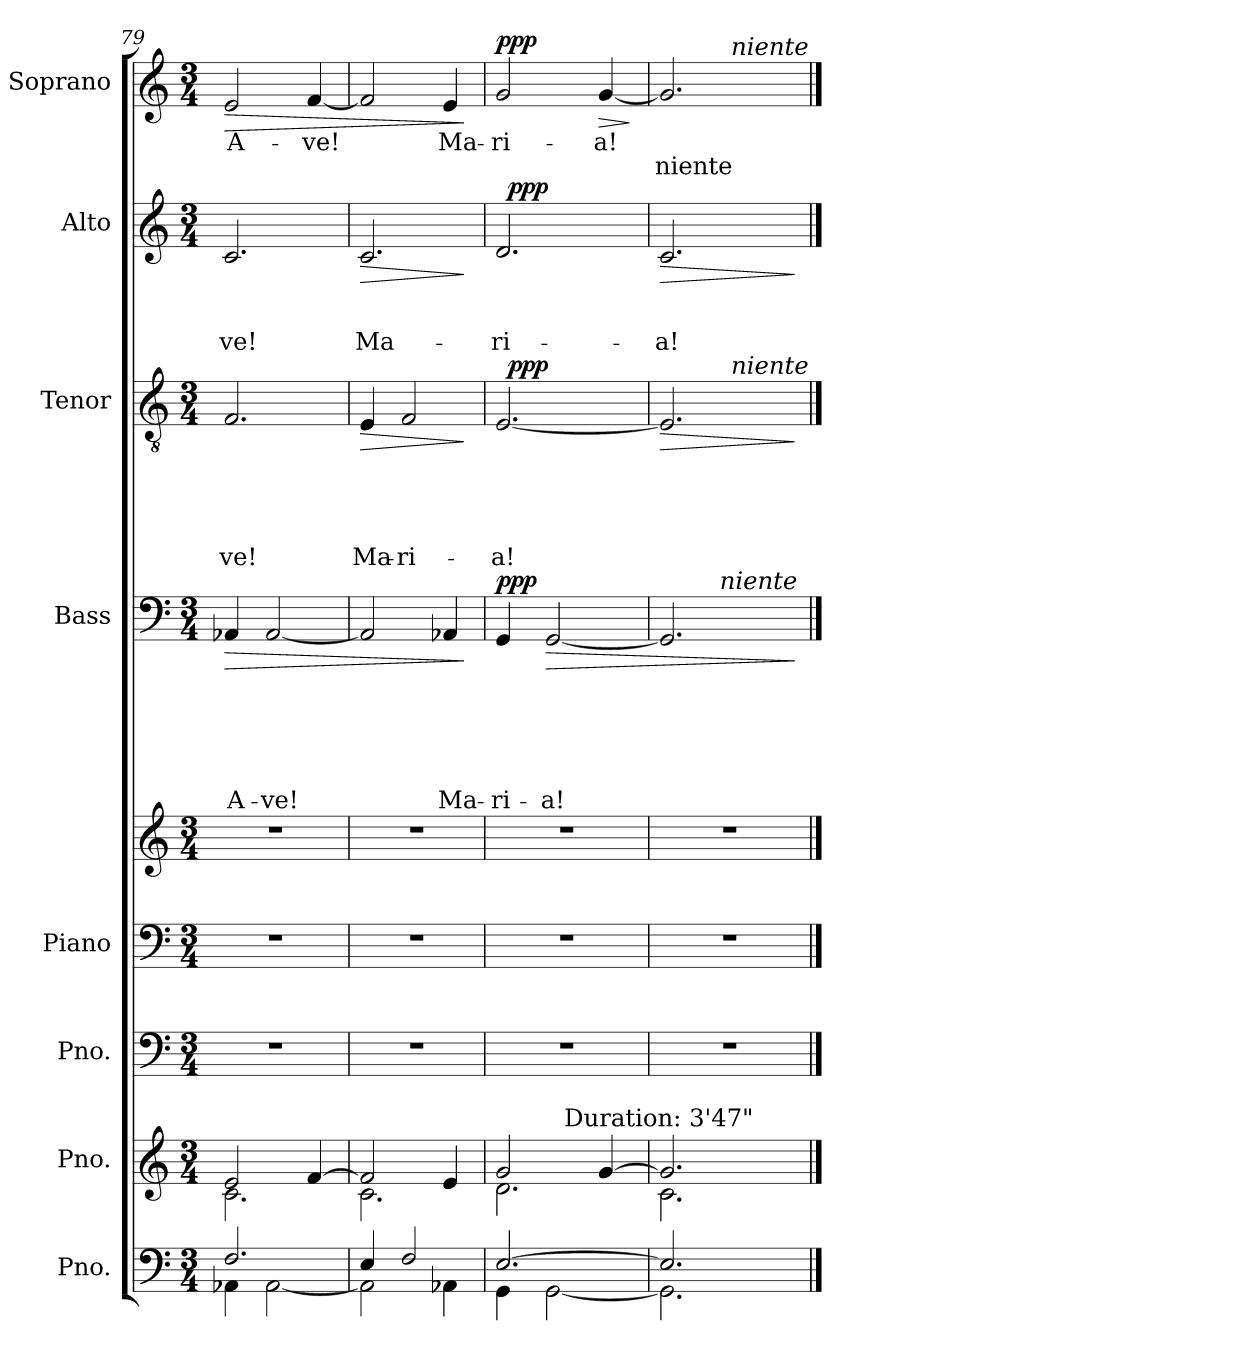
**kern	**kern	**kern	**kern	**kern	**kern	**text	**text	**text	**text	**text	**text	**dynam	**kern	**text	**text	**text	**text	**text	**dynam	**kern	**text	**text	**text	**dynam	**kern	**text	**text	**dynam
*part8	*part7	*part6	*part5	*part5	*part4	*part4	*part4	*part4	*part4	*part4	*part4	*part4	*part3	*part3	*part3	*part3	*part3	*part3	*part3	*part2	*part2	*part2	*part2	*part2	*part1	*part1	*part1	*part1
*staff9	*staff8	*staff7	*staff6	*staff5	*staff4	*staff4	*staff4	*staff4	*staff4	*staff4	*staff4	*staff4	*staff3	*staff3	*staff3	*staff3	*staff3	*staff3	*staff3	*staff2	*staff2	*staff2	*staff2	*staff2	*staff1	*staff1	*staff1	*staff1
*I"Pno.	*I"Pno.	*I"Pno.	*I"Piano	*	*I"Bass	*	*	*	*	*	*	*	*I"Tenor	*	*	*	*	*	*	*I"Alto	*	*	*	*	*I"Soprano	*	*	*
*	*	*	*	*	*I'B.	*	*	*	*	*	*	*	*I'T.	*	*	*	*	*	*	*I'A.	*	*	*	*	*I'S.	*	*	*
*clefF4	*clefG2	*clefF4	*clefF4	*clefG2	*clefF4	*	*	*	*	*	*	*	*clefGv2	*	*	*	*	*	*	*clefG2	*	*	*	*	*clefG2	*	*	*
*k[]	*k[]	*k[]	*k[]	*k[]	*k[]	*	*	*	*	*	*	*	*k[]	*	*	*	*	*	*	*k[]	*	*	*	*	*k[]	*	*	*
*C:	*C:	*C:	*C:	*C:	*C:	*	*	*	*	*	*	*	*C:	*	*	*	*	*	*	*C:	*	*	*	*	*C:	*	*	*
*M3/4	*M3/4	*M3/4	*M3/4	*M3/4	*M3/4	*	*	*	*	*	*	*	*M3/4	*	*	*	*	*	*	*M3/4	*	*	*	*	*M3/4	*	*	*
=79	=79	=79	=79	=79	=79	=79	=79	=79	=79	=79	=79	=79	=79	=79	=79	=79	=79	=79	=79	=79	=79	=79	=79	=79	=79	=79	=79	=79
*^	*^	*	*	*	*	*	*	*	*	*	*	*	*	*	*	*	*	*	*	*	*	*	*	*	*	*	*	*
!	!	!	!	!	!	!	!	!	!	!	!	!	!LO:LY:b	!LO:HP:b	!	!	!	!	!	!LO:LY:b	!	!	!	!	!LO:LY:b	!	!	!LO:LY:b	!	!LO:HP:b
2.F/	4AA-X\	2e/	2.c\	2.r	2.r	2.r	4AA-X/	.	.	.	.	.	A-	>	2.F/	.	.	.	.	-ve!	.	2.c/	.	.	-ve!	.	2e/	A-	.	>
!	!	!	!	!	!	!	!	!	!	!	!	!	!LO:LY:b	!	!	!	!	!	!	!	!	!	!	!	!	!	!	!	!	!
.	[<2AA-\	.	.	.	.	.	[<2AA-/	.	.	.	.	.	-ve!	.	.	.	.	.	.	.	.	.	.	.	.	.	.	.	.	.
!	!	!	!	!	!	!	!	!	!	!	!	!	!	!	!	!	!	!	!	!	!	!	!	!	!	!	!	!LO:LY:b	!	!
.	.	[>4f/	.	.	.	.	.	.	.	.	.	.	.	.	.	.	.	.	.	.	.	.	.	.	.	.	[<4f/	-ve!	.	.
=80	=80	=80	=80	=80	=80	=80	=80	=80	=80	=80	=80	=80	=80	=80	=80	=80	=80	=80	=80	=80	=80	=80	=80	=80	=80	=80	=80	=80	=80	=80
!	!	!	!	!	!	!	!	!	!	!	!	!	!	!	!	!	!	!	!	!LO:LY:b	!LO:HP:b	!	!	!	!LO:LY:b	!LO:HP:b	!	!	!	!
4E/	2AA-\]	2f/]	2.c\	2.r	2.r	2.r	2AA-/]	.	.	.	.	.	.	.	4E/	.	.	.	.	Ma-	>	2.c/	.	.	Ma-	>	2f/]	.	.	.
!	!	!	!	!	!	!	!	!	!	!	!	!	!	!	!	!	!	!	!	!LO:LY:b	!	!	!	!	!	!	!	!	!	!
2F/	.	.	.	.	.	.	.	.	.	.	.	.	.	.	2F/	.	.	.	.	-ri-	.	.	.	.	.	.	.	.	.	.
!	!	!	!	!	!	!	!	!	!	!	!	!	!LO:LY:b	!	!	!	!	!	!	!	!	!	!	!	!	!	!	!LO:LY:b	!	!
.	4AA-X\	4e/	.	.	.	.	4AA-X/	.	.	.	.	.	Ma-	.	.	.	.	.	.	.	.	.	.	.	.	.	4e/	Ma-	.	.
*v	*v	*	*	*	*	*	*	*	*	*	*	*	*	*	*	*	*	*	*	*	*	*	*	*	*	*	*	*	*	*
*	*v	*v	*	*	*	*	*	*	*	*	*	*	*	*	*	*	*	*	*	*	*	*	*	*	*	*	*	*	*
.	.	.	.	.	.	.	.	.	.	.	.	]	.	.	.	.	.	.	]	.	.	.	.	]	.	.	.	]
=81	=81	=81	=81	=81	=81	=81	=81	=81	=81	=81	=81	=81	=81	=81	=81	=81	=81	=81	=81	=81	=81	=81	=81	=81	=81	=81	=81	=81
*^	*^	*	*	*	*	*	*	*	*	*	*	*	*	*	*	*	*	*	*	*	*	*	*	*	*	*	*	*
!	!	!	!	!	!	!	!	!	!	!	!	!	!LO:LY:b	!LO:DY:a	!	!	!	!	!	!LO:LY:b	!	!	!	!	!LO:LY:b	!	!	!LO:LY:b	!	!LO:DY:a
*	*	*	*^	*	*	*	*	*	*	*	*	*	*	*	*^	*	*	*	*	*	*	*^	*	*	*	*	*	*	*	*
[>2.E/	4GG\	2g/	2.d\	4ryy	2.r	2.r	2.r	4GG/	.	.	.	.	.	-ri-	ppp	[<2.E/	32ryy	.	.	.	.	-a!	.	2.d/	32ryy	.	.	-ri-	.	2g/	-ri-	.	ppp
!	!	!	!	!	!	!	!	!	!	!	!	!	!	!	!	!	!	!	!	!	!	!	!LO:DY:a	!	!	!	!	!	!LO:DY:a	!	!	!	!
.	.	.	.	.	.	.	.	.	.	.	.	.	.	.	.	.	2ryy	.	.	.	.	.	ppp	.	2ryy	.	.	.	ppp	.	.	.	.
!	!	!	!	!	!	!	!	!	!	!	!	!	!	!LO:LY:b	!LO:HP:b	!	!	!	!	!	!	!	!	!	!	!	!	!	!	!	!	!	!
.	[<2GG\	.	.	16ryy	.	.	.	[<2GG/	.	.	.	.	.	-a!	>	.	.	.	.	.	.	.	.	.	.	.	.	.	.	.	.	.	.
!	!	!	!	!LO:TX:a:t=Duration&colon; 3'47"	!	!	!	!	!	!	!	!	!	!	!	!	!	!	!	!	!	!	!	!	!	!	!	!	!	!	!	!	!
.	.	.	.	4..ryy	.	.	.	.	.	.	.	.	.	.	.	.	.	.	.	.	.	.	.	.	.	.	.	.	.	.	.	.	.
!	!	!	!	!	!	!	!	!	!	!	!	!	!	!	!	!	!	!	!	!	!	!	!	!	!	!	!	!	!	!	!LO:LY:b	!	!LO:HP:b
.	.	[>4g/	.	.	.	.	.	.	.	.	.	.	.	.	.	.	.	.	.	.	.	.	.	.	.	.	.	.	.	[<4g/	-a!	.	>
.	.	.	.	.	.	.	.	.	.	.	.	.	.	.	.	.	8..ryy	.	.	.	.	.	.	.	8..ryy	.	.	.	.	.	.	.	.
*v	*v	*	*	*	*	*	*	*	*	*	*	*	*	*	*	*	*	*	*	*	*	*	*	*	*	*	*	*	*	*	*	*	*
.	.	.	.	.	.	.	.	.	.	.	.	.	.	.	.	.	.	.	.	.	.	.	.	.	.	.	.	.	.	.	.	]
=82	=82	=82	=82	=82	=82	=82	=82	=82	=82	=82	=82	=82	=82	=82	=82	=82	=82	=82	=82	=82	=82	=82	=82	=82	=82	=82	=82	=82	=82	=82	=82	=82
*^	*	*	*	*	*	*	*	*	*	*	*	*	*	*	*	*	*	*	*	*	*	*	*	*	*	*	*	*	*	*	*	*
!	!	!	!	!	!	!	!	!	!	!	!	!	!	!	!	!	!	!	!	!	!	!	!LO:HP:b	!	!	!	!	!LO:LY:b	!LO:HP:b	!	!	!LO:LY:b	!
*	*	*	*v	*v	*	*	*	*^	*	*	*	*	*	*	*	*	*	*	*	*	*	*	*	*v	*v	*	*	*	*	*^	*	*	*
2.E/]	2.GG\]	2.g/]	2.c\	2.r	2.r	2.r	2.GG/]	4ryy	.	.	.	.	.	.	.	2.E/]	4ryy	.	.	.	.	.	>	2.c/	.	.	-a!	>	2.g/]	4ryy	.	niente	.
.	.	.	.	.	.	.	.	16ryy	.	.	.	.	.	.	.	.	16.ryy	.	.	.	.	.	.	.	.	.	.	.	.	16.ryy	.	.	.
!	!	!	!	!	!	!	!	!LO:TX:a:i:t=niente	!	!	!	!	!	!	!	!	!	!	!	!	!	!	!	!	!	!	!	!	!	!	!	!	!
.	.	.	.	.	.	.	.	4..ryy	.	.	.	.	.	.	.	.	.	.	.	.	.	.	.	.	.	.	.	.	.	.	.	.	.
!	!	!	!	!	!	!	!	!	!	!	!	!	!	!	!	!	!	!	!	!	!	!	!	!	!	!	!	!	!	!LO:TX:a:i:t=niente	!	!	!
!	!	!	!	!	!	!	!	!	!	!	!	!	!	!	!	!	!LO:TX:a:i:t=niente	!	!	!	!	!	!	!	!	!	!	!	!	!	!	!	!
.	.	.	.	.	.	.	.	.	.	.	.	.	.	.	.	.	4ryy	.	.	.	.	.	.	.	.	.	.	.	.	4ryy	.	.	.
.	.	.	.	.	.	.	.	.	.	.	.	.	.	.	.	.	8ryy	.	.	.	.	.	.	.	.	.	.	.	.	8ryy	.	.	.
.	.	.	.	.	.	.	.	.	.	.	.	.	.	.	.	.	32ryy	.	.	.	.	.	.	.	.	.	.	.	.	32ryy	.	.	.
*v	*v	*	*	*	*	*	*	*	*	*	*	*	*	*	*	*	*	*	*	*	*	*	*	*	*	*	*	*	*	*	*	*	*
*	*v	*v	*	*	*	*	*	*	*	*	*	*	*	*	*	*	*	*	*	*	*	*	*	*	*	*	*	*	*	*	*	*
.	.	.	.	.	.	.	.	.	.	.	.	.	]	.	.	.	.	.	.	.	]	.	.	.	.	]	.	.	.	.	.
*	*	*	*	*	*v	*v	*	*	*	*	*	*	*	*	*	*	*	*	*	*	*	*	*	*	*	*	*v	*v	*	*	*
*	*	*	*	*	*	*	*	*	*	*	*	*	*v	*v	*	*	*	*	*	*	*	*	*	*	*	*	*	*	*
==	==	==	==	==	==	==	==	==	==	==	==	==	==	==	==	==	==	==	==	==	==	==	==	==	==	==	==	==
*-	*-	*-	*-	*-	*-	*-	*-	*-	*-	*-	*-	*-	*-	*-	*-	*-	*-	*-	*-	*-	*-	*-	*-	*-	*-	*-	*-	*-
